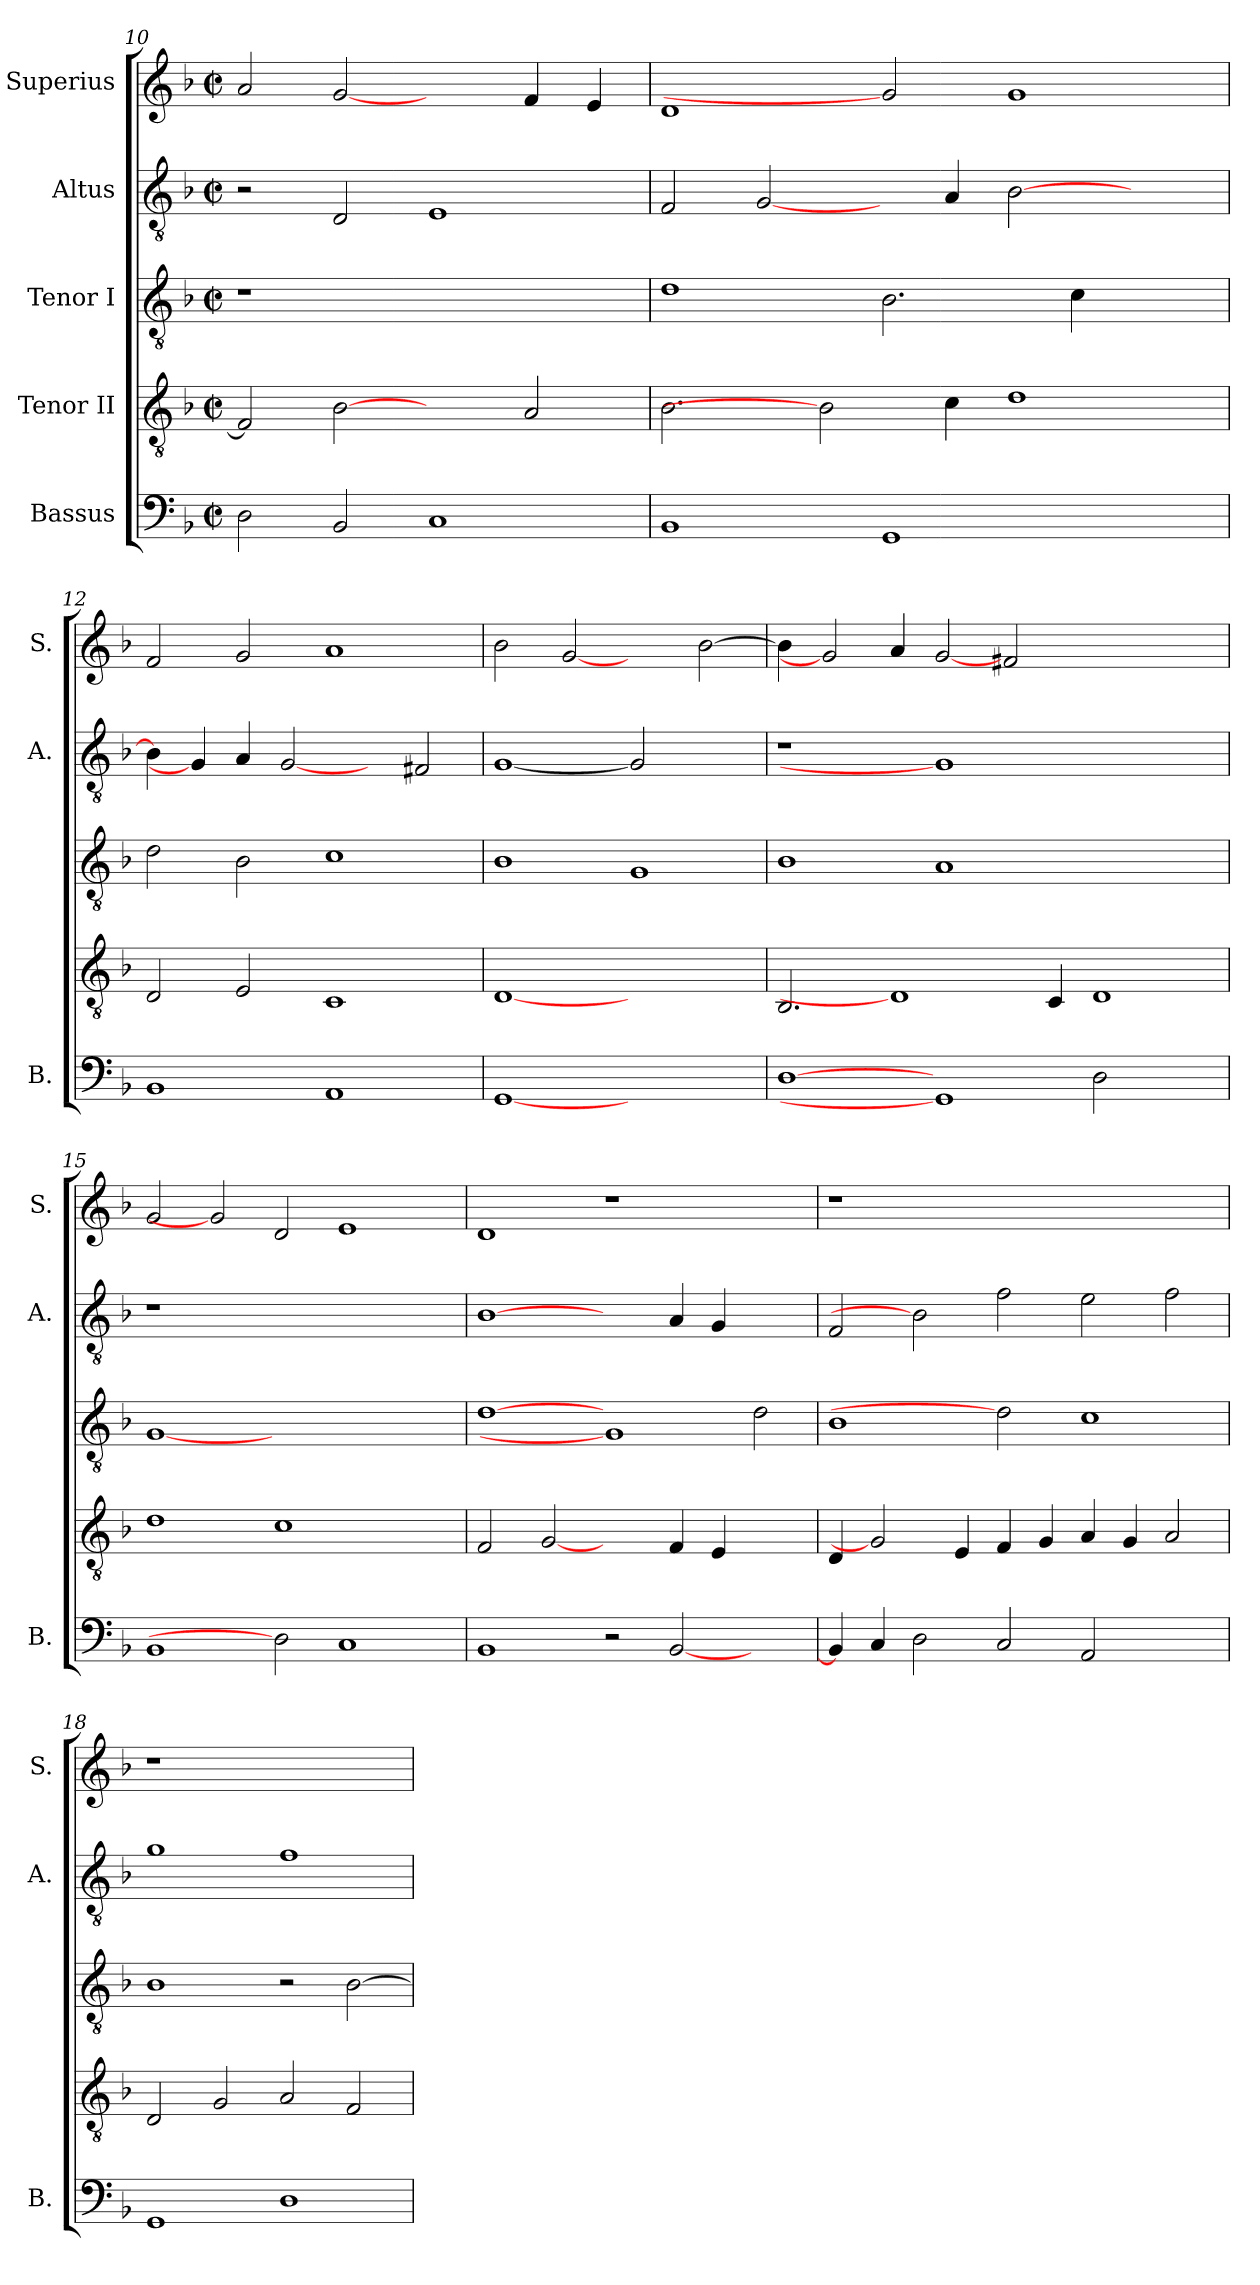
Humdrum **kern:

**kern	**kern	**kern	**kern	**kern
*part5	*part4	*part3	*part2	*part1
*staff5	*staff4	*staff3	*staff2	*staff1
*I"Bassus	*I"Tenor II	*I"Tenor I	*I"Altus	*I"Superius
*I'B.	*	*	*I'A.	*I'S.
*clefF4	*clefGv2	*clefGv2	*clefGv2	*clefG2
*	*ITrd7c12	*ITrd7c12	*ITrd7c12	*
*k[b-]	*k[b-]	*k[b-]	*k[b-]	*k[b-]
*F:	*F:	*F:	*F:	*F:
*M2/2	*M2/2	*M2/2	*M2/2	*M2/2
*met(c|)	*met(c|)	*met(c|)	*met(c|)	*met(c|)
=10	=10	=10	=10	=10
!	!	!LO:N:vis=1	!	!
2Di\	2FFi/]	1r	2r	2ai/
2BB-i/	[2BB-i	.	2DDi/	[2gi
1Ci	2ryy	1ryy	1EEi	2ryy
.	2AAi/	.	.	4fi/
.	.	.	.	4ei/
!!LO:PB:g=z
=11	=11	=11	=11	=11
1BB-i	2.BB-i\	1Di	2FFi/	1di
.	.	.	[2GGi/	.
.	2BB-i]	.	.	.
1GGi	.	2.BB-i\	4ryy	2gi]
.	4Ci\	.	4AAi/	.
.	1Di	.	[>2BB-i\	1gi
.	.	4Ci\	.	.
2ryy	.	2ryy	2ryy	.
=12	=12	=12	=12	=12
1BB-i	2DDi/	2Di\	4BB-i\]	2fi/
.	.	.	4GGi/]	.
.	2EEi/	2BB-i\	4AAi/	2gi/
.	.	.	[2GGi	.
1AAi	1CCi	1Ci	.	1ai
.	.	.	4ryy	.
.	.	.	2FF#Xi/	.
=13	=13	=13	=13	=13
[1GGi	[1DDi	1BB-i	[1GGi	2b-i\
.	.	.	.	[2gi
1ryy	1ryy	1GGi	2GGi]	2ryy
.	.	.	2ryy	[>2b-i\
=14	=14	=14	=14	=14
!	!	!	!LO:N:vis=1	!
[1Di	2.BBB-i/	1BB-i	1r	4b-i\]
.	.	.	.	2gi]
.	1DDi]	.	.	4ai/
1GGi]	.	1AAi	1GGi]	[2gi
.	.	.	.	2f#Xi/
.	4CCi/	.	.	.
2Di\	1DDi	1ryy	1ryy	1ryy
2ryy	.	.	.	.
=15	=15	=15	=15	=15
!	!	!	!LO:N:vis=1	!
1BB-i	1Di	[1GGi	1r	2gi/
.	.	.	.	2gi]
2Di]	1Ci	1.ryy	1.ryy	2di/
1Ci	.	.	.	1ei
.	2ryy	.	.	.
!!LO:LB:g=z
=16	=16	=16	=16	=16
1BB-i	2FFi/	[1Di	[1BB-i	1di
.	[2GGi	.	.	.
2r	2ryy	1GGi]	2ryy	1r
[<2BB-i/	4FFi/	.	4AAi/	.
.	4EEi/	.	4GGi/	.
2ryy	2ryy	2Di\	2ryy	2ryy
=17	=17	=17	=17	=17
!	!	!	!	!LO:N:vis=1
4BB-i/]	4DDi/	1BB-i	2FFi/	1r
4Ci/	2GGi]	.	.	.
2Di\	.	.	2BB-i]	.
.	4EEi/	.	.	.
2Ci/	4FFi/	2Di]	2Fi\	1.ryy
.	4GGi/	.	.	.
2AAi/	4AAi/	1Ci	2Ei\	.
.	4GGi/	.	.	.
2ryy	2AAi/	.	2Fi\	.
=18	=18	=18	=18	=18
!	!	!	!	!LO:N:vis=1
1GGi	2DDi/	1BB-i	1Gi	1r
.	2GGi/	.	.	.
1Di	2AAi/	2r	1Fi	1ryy
.	2FFi/	[>2BB-i\	.	.
=	=	=	=	=
*-	*-	*-	*-	*-
